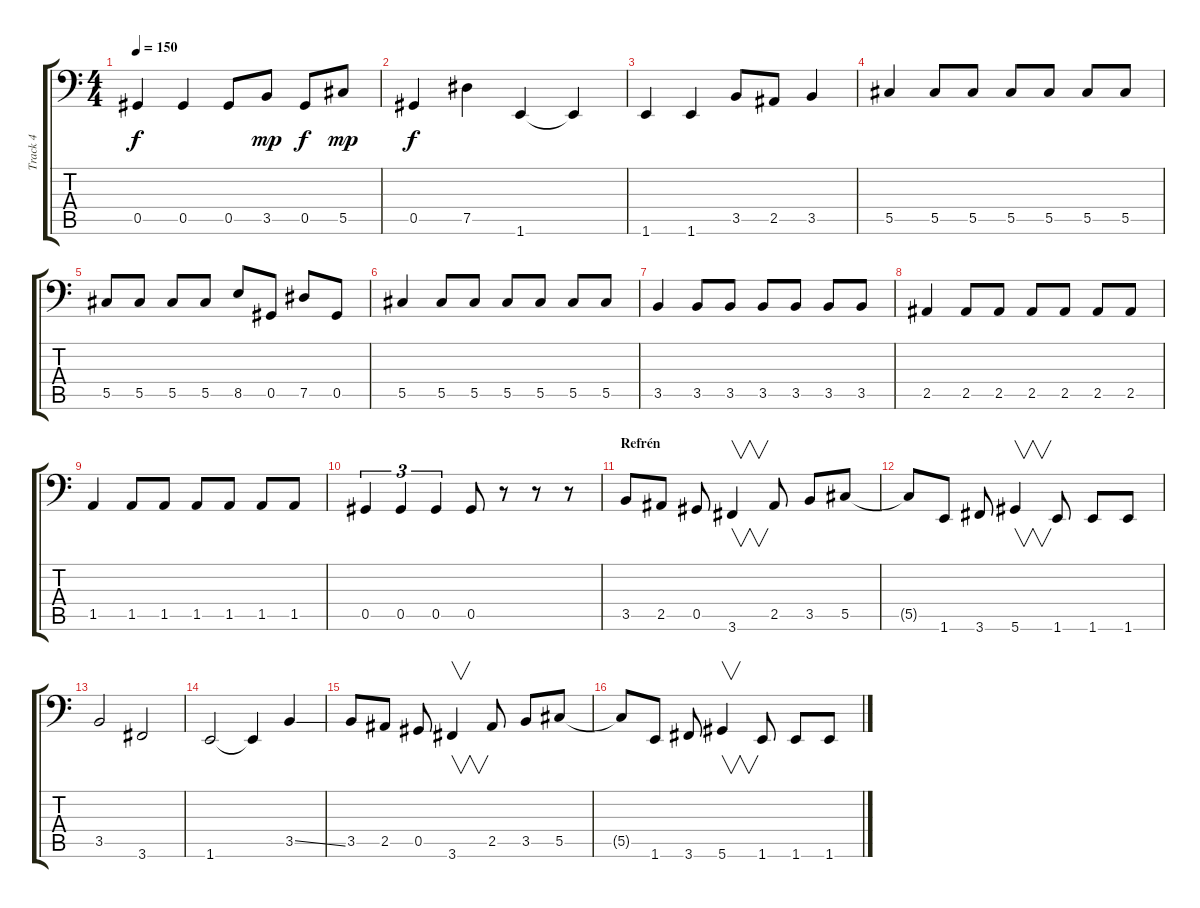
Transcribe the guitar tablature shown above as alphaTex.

\track ("Track 4" "Track 4") {instrument electricbasspick}
\staff {score tabs}
\tuning (Eb3 Bb2 Gb2 Db2 Ab1 Eb1) {hide}
\ts (4 4)
\tempo 150
\clef f4
\ks c
0.5.4{dy f} 0.5.4 0.5.8 3.5.8{dy mp} 0.5.8{dy f} 5.5.8{dy mp} |
0.5.4{dy f} 7.5.4 1.6.4 1.6{t}.4 |
1.6.4 1.6.4 3.5.8 2.5.8 3.5.4 |
5.5.4 5.5.8 5.5.8 5.5.8 5.5.8 5.5.8 5.5.8 |
5.5.8 5.5.8 5.5.8 5.5.8 8.5.8 0.5.8 7.5.8 0.5.8 |
5.5.4 5.5.8 5.5.8 5.5.8 5.5.8 5.5.8 5.5.8 |
3.5.4 3.5.8 3.5.8 3.5.8 3.5.8 3.5.8 3.5.8 |
2.5.4 2.5.8 2.5.8 2.5.8 2.5.8 2.5.8 2.5.8 |
1.5.4 1.5.8 1.5.8 1.5.8 1.5.8 1.5.8 1.5.8 |
0.5.4{tu (3 2)} 0.5.4{tu (3 2)} 0.5.4{tu (3 2)} 0.5.8 r.8 r.8 r.8 |
\section ("" "Refrén")
3.5.8 2.5.8 0.5.8 3.6.4{v} 2.5.8 3.5.8 5.5.8 |
5.5{t}.8 1.6.8 3.6.8 5.6.4{v} 1.6.8 1.6.8 1.6.8 |
3.5.2 3.6.2 |
1.6.2 1.6{t}.4 3.5{ss}.4 |
3.5.8 2.5.8 0.5.8 3.6.4{v} 2.5.8 3.5.8 5.5.8 |
5.5{t}.8 1.6.8 3.6.8 5.6.4{v} 1.6.8 1.6.8 1.6.8
